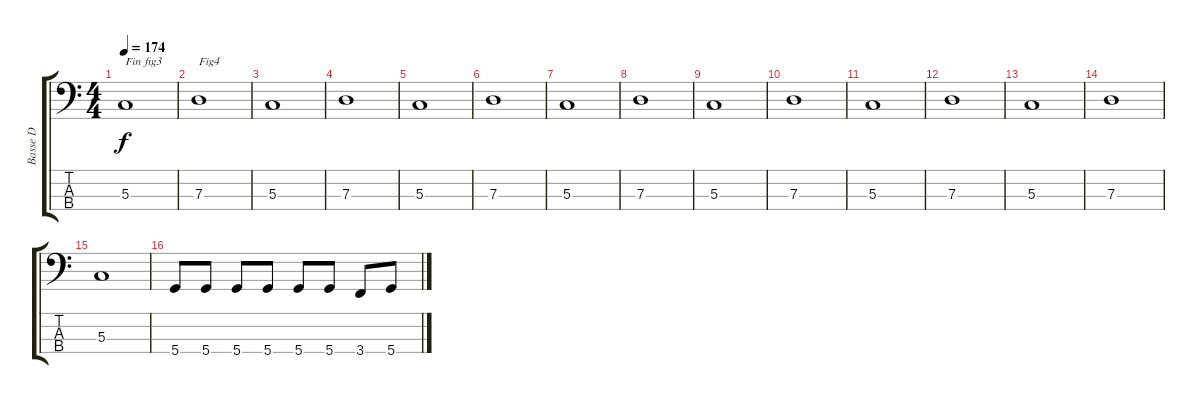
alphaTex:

\track ("Basse D" "Basse D") {instrument electricbassfinger}
\staff {score tabs}
\tuning (F2 C2 G1 D1) {hide}
\ts (4 4)
\tempo 174
\clef f4
\ks c
5.3{t}.1{txt "Fin fig3" dy f} |
7.3.1{txt "Fig4"} |
5.3.1 |
7.3.1 |
5.3.1 |
7.3.1 |
5.3.1 |
7.3.1 |
5.3.1 |
7.3.1 |
5.3.1 |
7.3.1 |
5.3.1 |
7.3.1 |
5.3.1 |
5.4.8 5.4.8 5.4.8 5.4.8 5.4.8 5.4.8 3.4.8 5.4.8
